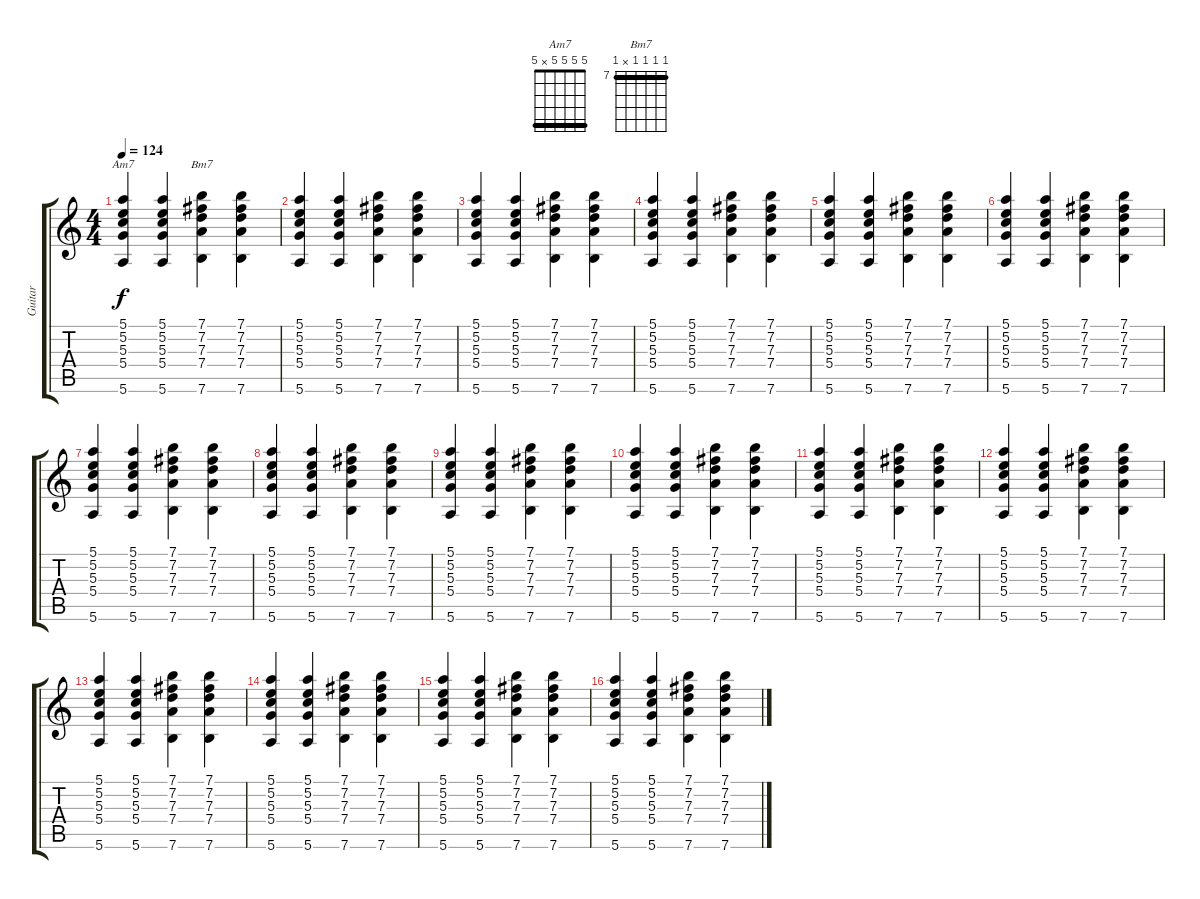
\track ("Guitar" "Guitar") {instrument electricguitarjazz}
\staff {score tabs}
\tuning (E4 B3 G3 D3 A2 E2) {hide}
\chord ("Am7" 5 5 5 5 x 5) {barre 5}
\chord ("Bm7" 7 7 7 7 x 7) {firstfret 7 barre 7}
\ts (4 4)
\tempo 124
\clef g2
\ks c
(5.1 5.2 5.3 5.4 5.6).4{ch "Am7" dy f} (5.1 5.2 5.3 5.4 5.6).4 (7.1 7.2 7.3 7.4 7.6).4{ch "Bm7"} (7.1 7.2 7.3 7.4 7.6).4 |
(5.1 5.2 5.3 5.4 5.6).4 (5.1 5.2 5.3 5.4 5.6).4 (7.1 7.2 7.3 7.4 7.6).4 (7.1 7.2 7.3 7.4 7.6).4 |
(5.1 5.2 5.3 5.4 5.6).4 (5.1 5.2 5.3 5.4 5.6).4 (7.1 7.2 7.3 7.4 7.6).4 (7.1 7.2 7.3 7.4 7.6).4 |
(5.1 5.2 5.3 5.4 5.6).4 (5.1 5.2 5.3 5.4 5.6).4 (7.1 7.2 7.3 7.4 7.6).4 (7.1 7.2 7.3 7.4 7.6).4 |
(5.1 5.2 5.3 5.4 5.6).4 (5.1 5.2 5.3 5.4 5.6).4 (7.1 7.2 7.3 7.4 7.6).4 (7.1 7.2 7.3 7.4 7.6).4 |
(5.1 5.2 5.3 5.4 5.6).4 (5.1 5.2 5.3 5.4 5.6).4 (7.1 7.2 7.3 7.4 7.6).4 (7.1 7.2 7.3 7.4 7.6).4 |
(5.1 5.2 5.3 5.4 5.6).4 (5.1 5.2 5.3 5.4 5.6).4 (7.1 7.2 7.3 7.4 7.6).4 (7.1 7.2 7.3 7.4 7.6).4 |
(5.1 5.2 5.3 5.4 5.6).4 (5.1 5.2 5.3 5.4 5.6).4 (7.1 7.2 7.3 7.4 7.6).4 (7.1 7.2 7.3 7.4 7.6).4 |
(5.1 5.2 5.3 5.4 5.6).4 (5.1 5.2 5.3 5.4 5.6).4 (7.1 7.2 7.3 7.4 7.6).4 (7.1 7.2 7.3 7.4 7.6).4 |
(5.1 5.2 5.3 5.4 5.6).4 (5.1 5.2 5.3 5.4 5.6).4 (7.1 7.2 7.3 7.4 7.6).4 (7.1 7.2 7.3 7.4 7.6).4 |
(5.1 5.2 5.3 5.4 5.6).4 (5.1 5.2 5.3 5.4 5.6).4 (7.1 7.2 7.3 7.4 7.6).4 (7.1 7.2 7.3 7.4 7.6).4 |
(5.1 5.2 5.3 5.4 5.6).4 (5.1 5.2 5.3 5.4 5.6).4 (7.1 7.2 7.3 7.4 7.6).4 (7.1 7.2 7.3 7.4 7.6).4 |
(5.1 5.2 5.3 5.4 5.6).4 (5.1 5.2 5.3 5.4 5.6).4 (7.1 7.2 7.3 7.4 7.6).4 (7.1 7.2 7.3 7.4 7.6).4 |
(5.1 5.2 5.3 5.4 5.6).4 (5.1 5.2 5.3 5.4 5.6).4 (7.1 7.2 7.3 7.4 7.6).4 (7.1 7.2 7.3 7.4 7.6).4 |
(5.1 5.2 5.3 5.4 5.6).4 (5.1 5.2 5.3 5.4 5.6).4 (7.1 7.2 7.3 7.4 7.6).4 (7.1 7.2 7.3 7.4 7.6).4 |
(5.1 5.2 5.3 5.4 5.6).4 (5.1 5.2 5.3 5.4 5.6).4 (7.1 7.2 7.3 7.4 7.6).4 (7.1 7.2 7.3 7.4 7.6).4
